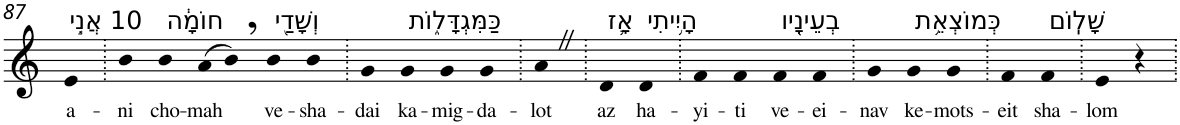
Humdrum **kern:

**kern	**text
*part1	*part1
*staff1	*staff1
*I"Piano	*
*I'Pno	*
!!LO:PB:g=z
*clefG2	*
*k[]	*
=87	=87
!LO:TX:a:t=10 אֲנִ֣י	!
!	!LO:LY:b
4e	a-
=88.	=88.
!	!LO:LY:b
4b	-ni
!LO:TX:a:t=חוֹמָ֔ה	!
!	!LO:LY:b
4b	cho-
!	!LO:LY:b
(>8a	-mah
8b,)	.
!LO:TX:a:t=וְשָׁדַ֖י	!
!	!LO:LY:b
4b	ve-
!	!LO:LY:b
4b	-sha-
=89.	=89.
!	!LO:LY:b
4g	-dai
!LO:TX:a:t=כַּמִּגְדָּל֑וֹת	!
!	!LO:LY:b
4g	ka-
!	!LO:LY:b
4g	-mig-
!	!LO:LY:b
4g	-da-
=90.	=90.
!	!LO:LY:b
4aZ	-lot
=91.	=91.
!LO:TX:a:t=אָ֛ז	!
!	!LO:LY:b
4d	az
!LO:TX:a:t=הָיִ֥יתִי	!
!	!LO:LY:b
4d	ha-
=92.	=92.
!	!LO:LY:b
4f	-yi-
!	!LO:LY:b
4f	-ti
!LO:TX:a:t=בְעֵינָ֖יו	!
!	!LO:LY:b
4f	ve-
!	!LO:LY:b
4f	-ei-
=93.	=93.
!	!LO:LY:b
4g	-nav
!LO:TX:a:t=כְּמוֹצְאֵ֥ת	!
!	!LO:LY:b
4g	ke-
!	!LO:LY:b
4g	-mots-
=94.	=94.
!	!LO:LY:b
4f	-eit
!LO:TX:a:t=שָׁלֽוֹם	!
!	!LO:LY:b
4f	sha-
=95.	=95.
!	!LO:LY:b
4e	-lom
4r	.
=.	=.
*-	*-
